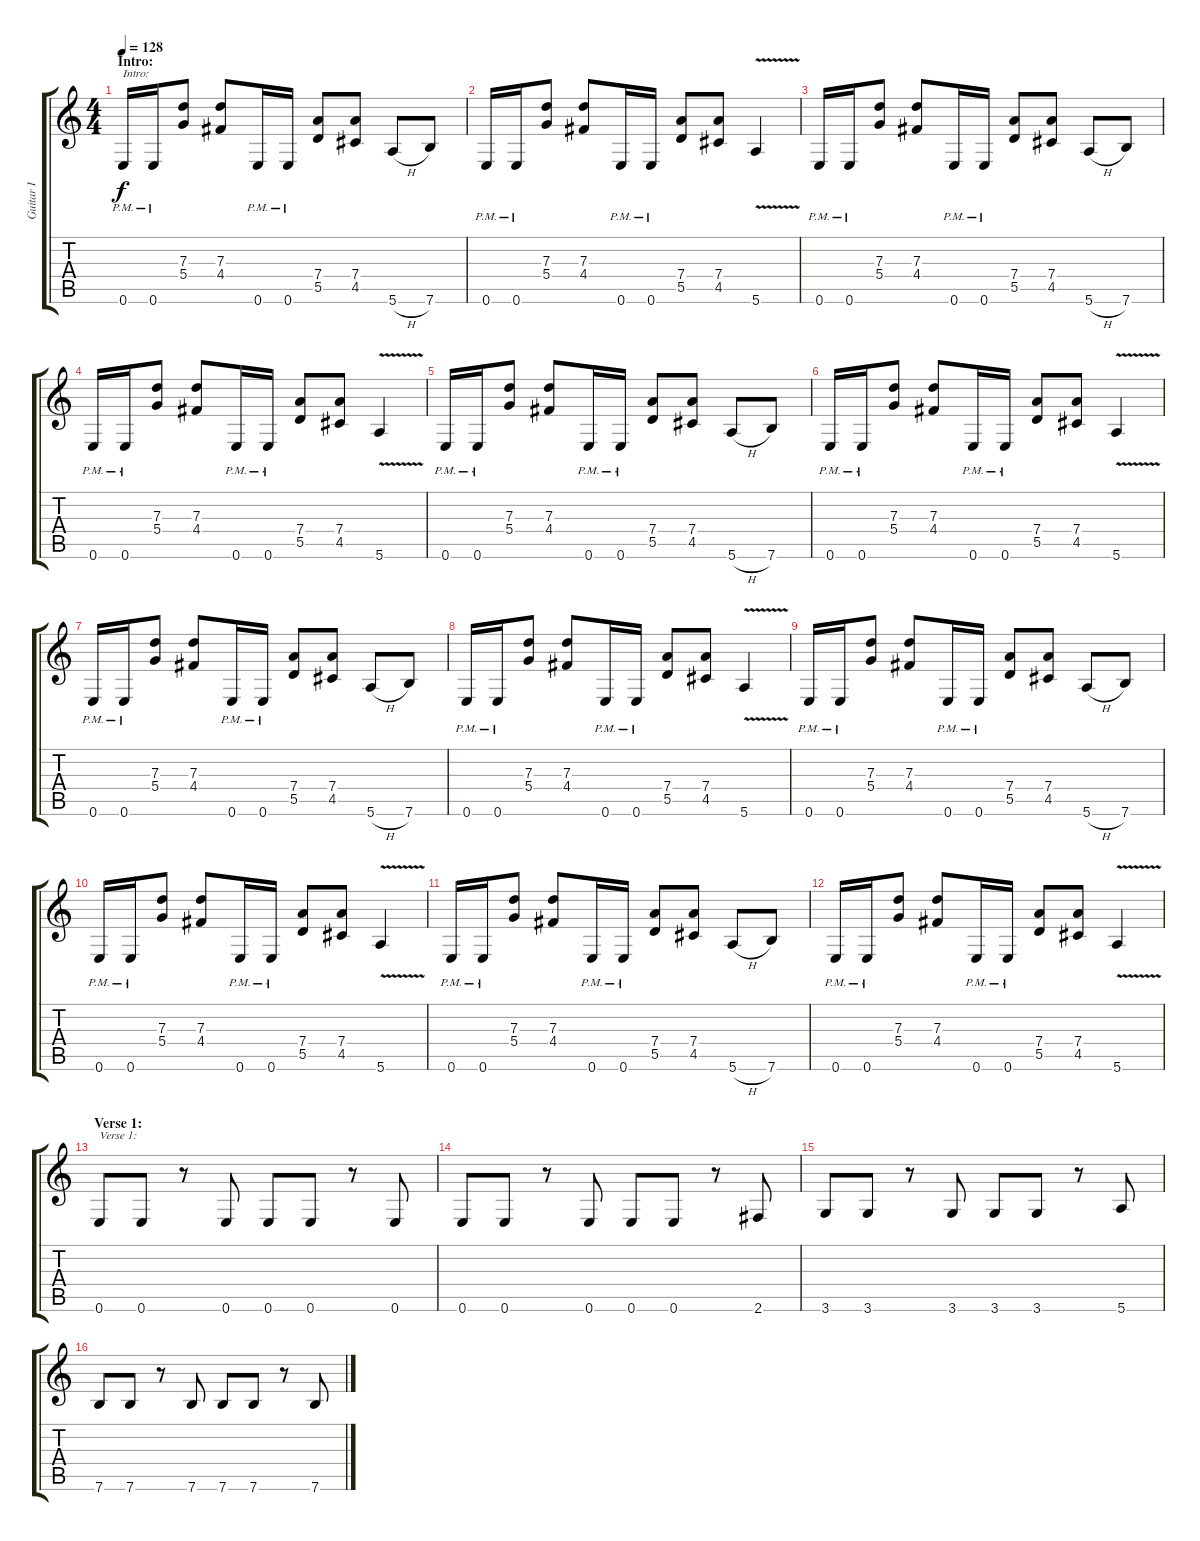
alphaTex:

\track ("Guitar I" "Guitar I") {instrument distortionguitar}
\staff {score tabs}
\tuning (E4 B3 G3 D3 A2 E2) {hide}
\ts (4 4)
\section ("" "Intro:")
\tempo 128
\clef g2
\ks c
0.6{pm}.16{txt "Intro:" dy f instrument distortionguitar} 0.6{pm}.16 (7.3 5.4).8 (7.3 4.4).8 0.6{pm}.16 0.6{pm}.16 (7.4 5.5).8 (7.4 4.5).8 5.6{h}.8 7.6.8 |
0.6{pm}.16 0.6{pm}.16 (7.3 5.4).8 (7.3 4.4).8 0.6{pm}.16 0.6{pm}.16 (7.4 5.5).8 (7.4 4.5).8 5.6{v}.4 |
0.6{pm}.16 0.6{pm}.16 (7.3 5.4).8 (7.3 4.4).8 0.6{pm}.16 0.6{pm}.16 (7.4 5.5).8 (7.4 4.5).8 5.6{h}.8 7.6.8 |
0.6{pm}.16 0.6{pm}.16 (7.3 5.4).8 (7.3 4.4).8 0.6{pm}.16 0.6{pm}.16 (7.4 5.5).8 (7.4 4.5).8 5.6{v}.4 |
0.6{pm}.16 0.6{pm}.16 (7.3 5.4).8 (7.3 4.4).8 0.6{pm}.16 0.6{pm}.16 (7.4 5.5).8 (7.4 4.5).8 5.6{h}.8 7.6.8 |
0.6{pm}.16 0.6{pm}.16 (7.3 5.4).8 (7.3 4.4).8 0.6{pm}.16 0.6{pm}.16 (7.4 5.5).8 (7.4 4.5).8 5.6{v}.4 |
0.6{pm}.16 0.6{pm}.16 (7.3 5.4).8 (7.3 4.4).8 0.6{pm}.16 0.6{pm}.16 (7.4 5.5).8 (7.4 4.5).8 5.6{h}.8 7.6.8 |
0.6{pm}.16 0.6{pm}.16 (7.3 5.4).8 (7.3 4.4).8 0.6{pm}.16 0.6{pm}.16 (7.4 5.5).8 (7.4 4.5).8 5.6{v}.4 |
0.6{pm}.16 0.6{pm}.16 (7.3 5.4).8 (7.3 4.4).8 0.6{pm}.16 0.6{pm}.16 (7.4 5.5).8 (7.4 4.5).8 5.6{h}.8 7.6.8 |
0.6{pm}.16 0.6{pm}.16 (7.3 5.4).8 (7.3 4.4).8 0.6{pm}.16 0.6{pm}.16 (7.4 5.5).8 (7.4 4.5).8 5.6{v}.4 |
0.6{pm}.16 0.6{pm}.16 (7.3 5.4).8 (7.3 4.4).8 0.6{pm}.16 0.6{pm}.16 (7.4 5.5).8 (7.4 4.5).8 5.6{h}.8 7.6.8 |
0.6{pm}.16 0.6{pm}.16 (7.3 5.4).8 (7.3 4.4).8 0.6{pm}.16 0.6{pm}.16 (7.4 5.5).8 (7.4 4.5).8 5.6{v}.4 |
\section ("" "Verse 1:")
0.6.8{txt "Verse 1:"} 0.6.8 r.8 0.6.8 0.6.8 0.6.8 r.8 0.6.8 |
0.6.8 0.6.8 r.8 0.6.8 0.6.8 0.6.8 r.8 2.6.8 |
3.6.8 3.6.8 r.8 3.6.8 3.6.8 3.6.8 r.8 5.6.8 |
7.6.8 7.6.8 r.8 7.6.8 7.6.8 7.6.8 r.8 7.6.8
